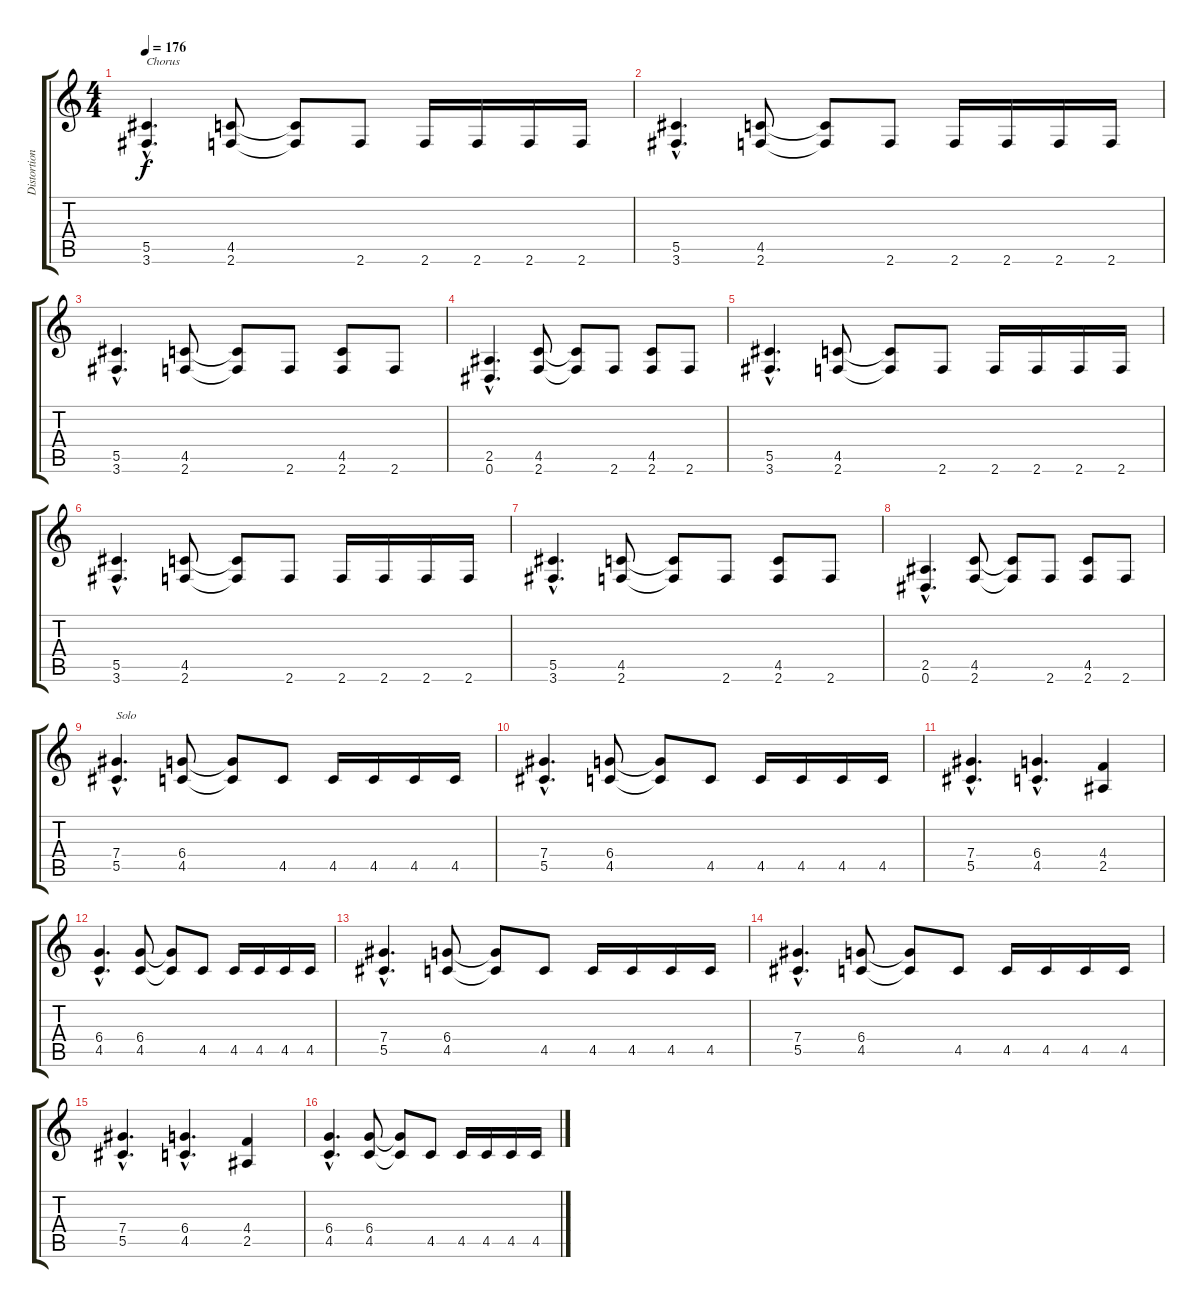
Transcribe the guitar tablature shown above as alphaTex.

\track ("Distortion Guitar I" "Distortion") {instrument distortionguitar}
\staff {score tabs}
\tuning (Eb4 Bb3 Gb3 Db3 Ab2 Eb2) {hide}
\ts (4 4)
\tempo 176
\clef g2
\ks c
(5.5{hac} 3.6{hac}).4{d txt "Chorus" dy f} (4.5 2.6).8 (4.5{t} 2.6{t}).8 2.6.8 2.6.16 2.6.16 2.6.16 2.6.16 |
(5.5{hac} 3.6{hac}).4{d} (4.5 2.6).8 (4.5{t} 2.6{t}).8 2.6.8 2.6.16 2.6.16 2.6.16 2.6.16 |
(5.5{hac} 3.6{hac}).4{d} (4.5 2.6).8 (4.5{t} 2.6{t}).8 2.6.8 (4.5 2.6).8 2.6.8 |
(2.5{hac} 0.6{hac}).4{d} (4.5 2.6).8 (4.5{t} 2.6{t}).8 2.6.8 (4.5 2.6).8 2.6.8 |
(5.5{hac} 3.6{hac}).4{d} (4.5 2.6).8 (4.5{t} 2.6{t}).8 2.6.8 2.6.16 2.6.16 2.6.16 2.6.16 |
(5.5{hac} 3.6{hac}).4{d} (4.5 2.6).8 (4.5{t} 2.6{t}).8 2.6.8 2.6.16 2.6.16 2.6.16 2.6.16 |
(5.5{hac} 3.6{hac}).4{d} (4.5 2.6).8 (4.5{t} 2.6{t}).8 2.6.8 (4.5 2.6).8 2.6.8 |
(2.5{hac} 0.6{hac}).4{d} (4.5 2.6).8 (4.5{t} 2.6{t}).8 2.6.8 (4.5 2.6).8 2.6.8 |
(7.4{hac} 5.5{hac}).4{d txt "Solo"} (6.4 4.5).8 (6.4{t} 4.5{t}).8 4.5.8 4.5.16 4.5.16 4.5.16 4.5.16 |
(7.4{hac} 5.5{hac}).4{d} (6.4 4.5).8 (6.4{t} 4.5{t}).8 4.5.8 4.5.16 4.5.16 4.5.16 4.5.16 |
(7.4{hac} 5.5{hac}).4{d} (6.4{hac} 4.5{hac}).4{d} (4.4 2.5).4 |
(6.4{hac} 4.5{hac}).4{d} (6.4 4.5).8 (6.4{t} 4.5{t}).8 4.5.8 4.5.16 4.5.16 4.5.16 4.5.16 |
(7.4{hac} 5.5{hac}).4{d} (6.4 4.5).8 (6.4{t} 4.5{t}).8 4.5.8 4.5.16 4.5.16 4.5.16 4.5.16 |
(7.4{hac} 5.5{hac}).4{d} (6.4 4.5).8 (6.4{t} 4.5{t}).8 4.5.8 4.5.16 4.5.16 4.5.16 4.5.16 |
(7.4{hac} 5.5{hac}).4{d} (6.4{hac} 4.5{hac}).4{d} (4.4 2.5).4 |
(6.4{hac} 4.5{hac}).4{d} (6.4 4.5).8 (6.4{t} 4.5{t}).8 4.5.8 4.5.16 4.5.16 4.5.16 4.5.16
